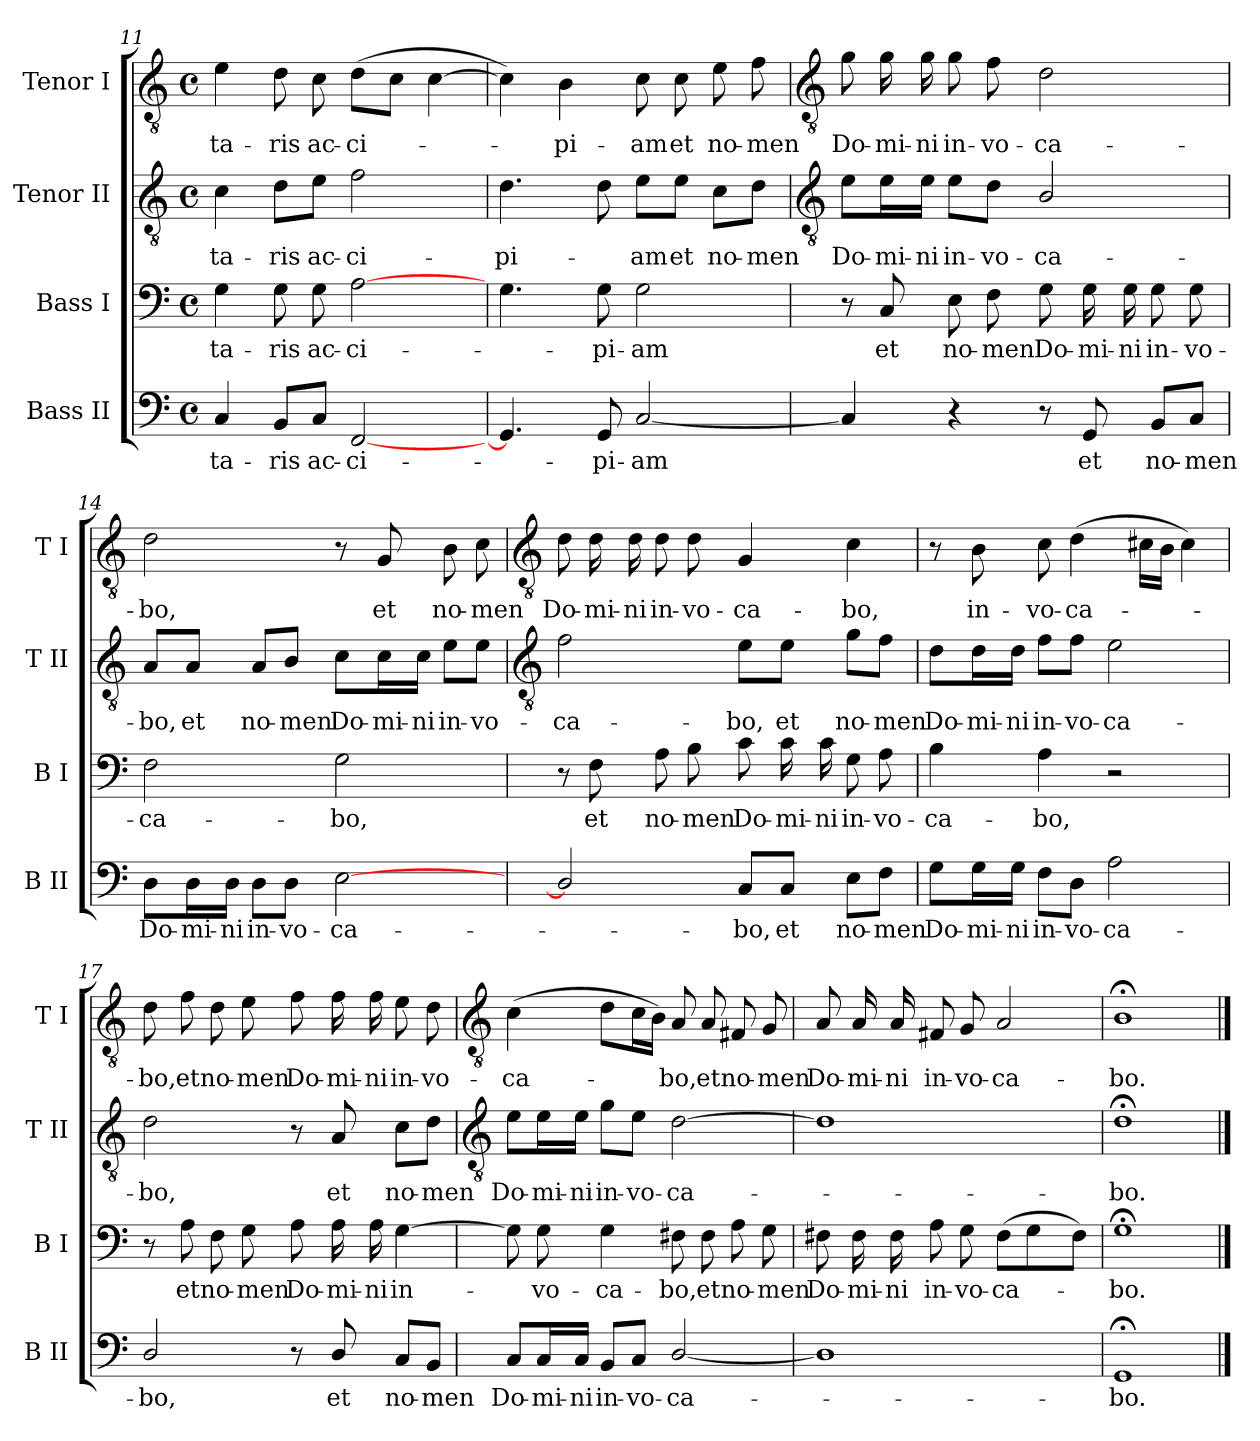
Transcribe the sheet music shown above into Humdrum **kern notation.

**kern	**text	**kern	**text	**kern	**text	**kern	**text
*part4	*part4	*part3	*part3	*part2	*part2	*part1	*part1
*staff4	*staff4	*staff3	*staff3	*staff2	*staff2	*staff1	*staff1
*I"Bass II	*	*I"Bass I	*	*I"Tenor II	*	*I"Tenor I	*
*I'B II	*	*I'B I	*	*I'T II	*	*I'T I	*
*clefF4	*	*clefF4	*	*clefGv2	*	*clefGv2	*
*k[]	*	*k[]	*	*k[]	*	*k[]	*
*C:	*	*C:	*	*C:	*	*C:	*
*M4/4	*	*M4/4	*	*M4/4	*	*M4/4	*
*met(c)	*	*met(c)	*	*met(c)	*	*met(c)	*
=11	=11	=11	=11	=11	=11	=11	=11
!	!LO:LY:b	!	!LO:LY:b	!	!LO:LY:b	!	!LO:LY:b
4C	-ta-	4G	-ta-	4c	-ta-	4e	-ta-
!	!LO:LY:b	!	!LO:LY:b	!	!LO:LY:b	!	!LO:LY:b
8BB/L	-ris	8G	-ris	8d\L	-ris	8d	-ris
!	!LO:LY:b	!	!LO:LY:b	!	!LO:LY:b	!	!LO:LY:b
8C/J	ac-	8G	ac-	8e\J	ac-	8c	ac-
!	!LO:LY:b	!	!LO:LY:b	!	!LO:LY:b	!	!LO:LY:b
[2FF	-ci-	[2A	-ci-	2f	-ci-	(>8dL	-ci-
.	.	.	.	.	.	8cJ	.
.	.	.	.	.	.	[4c	.
=12	=12	=12	=12	=12	=12	=12	=12
!	!	!	!	!	!LO:LY:b	!	!
4.GG]	.	4.G	.	4.d	-pi-	4c])	.
!	!	!	!	!	!	!	!LO:LY:b
.	.	.	.	.	.	4B	pi-
!	!LO:LY:b	!	!LO:LY:b	!	!	!	!
8GG	pi-	8G	pi-	8d	.	.	.
!	!LO:LY:b	!	!LO:LY:b	!	!LO:LY:b	!	!LO:LY:b
[2C	-am	2G	-am	8e\L	-am	8c	-am
!	!	!	!	!	!LO:LY:b	!	!LO:LY:b
.	.	.	.	8e\J	et	8c	et
!	!	!	!	!	!LO:LY:b	!	!LO:LY:b
.	.	.	.	8c\L	no-	8e	no-
!	!	!	!	!	!LO:LY:b	!	!LO:LY:b
.	.	.	.	8d\J	-men	8f	-men
!!LO:LB:g=z
=13	=13	=13	=13	=13	=13	=13	=13
*	*	*	*	*clefGv2	*	*clefGv2	*
!	!	!	!	!	!LO:LY:b	!	!LO:LY:b
4C]	.	8r	.	8e\L	Do-	8g	Do-
!	!	!	!LO:LY:b	!	!LO:LY:b	!	!LO:LY:b
.	.	8C	et	16e\L	-mi-	16g	-mi-
!	!	!	!	!	!LO:LY:b	!	!LO:LY:b
.	.	.	.	16e\JJ	-ni	16g	-ni
!	!	!	!LO:LY:b	!	!LO:LY:b	!	!LO:LY:b
4r	.	8E	no-	8e\L	in-	8g	in-
!	!	!	!LO:LY:b	!	!LO:LY:b	!	!LO:LY:b
.	.	8F	-men	8d\J	-vo-	8f	-vo-
!	!	!	!LO:LY:b	!	!LO:LY:b	!	!LO:LY:b
8r	.	8G	Do-	2B/	-ca-	2d	-ca-
!	!LO:LY:b	!	!LO:LY:b	!	!	!	!
8GG	et	16G	-mi-	.	.	.	.
!	!	!	!LO:LY:b	!	!	!	!
.	.	16G	-ni	.	.	.	.
!	!LO:LY:b	!	!LO:LY:b	!	!	!	!
8BB/L	no-	8G	in-	.	.	.	.
!	!LO:LY:b	!	!LO:LY:b	!	!	!	!
8C/J	-men	8G	-vo-	.	.	.	.
=14	=14	=14	=14	=14	=14	=14	=14
!	!LO:LY:b	!	!LO:LY:b	!	!LO:LY:b	!	!LO:LY:b
8D\L	Do-	2F	-ca-	8A/L	-bo,	2d	-bo,
!	!LO:LY:b	!	!	!	!LO:LY:b	!	!
16D\L	-mi-	.	.	8A/J	et	.	.
!	!LO:LY:b	!	!	!	!	!	!
16D\JJ	-ni	.	.	.	.	.	.
!	!LO:LY:b	!	!	!	!LO:LY:b	!	!
8D\L	in-	.	.	8A/L	no-	.	.
!	!LO:LY:b	!	!	!	!LO:LY:b	!	!
8D\J	-vo-	.	.	8B/J	-men	.	.
!	!LO:LY:b	!	!LO:LY:b	!	!LO:LY:b	!	!
[2E	-ca-	2G	-bo,	8c\L	Do-	8r	.
!	!	!	!	!	!LO:LY:b	!	!LO:LY:b
.	.	.	.	16c\L	-mi-	8G	et
!	!	!	!	!	!LO:LY:b	!	!
.	.	.	.	16c\JJ	-ni	.	.
!	!	!	!	!	!LO:LY:b	!	!LO:LY:b
.	.	.	.	8e\L	in-	8B	no-
!	!	!	!	!	!LO:LY:b	!	!LO:LY:b
.	.	.	.	8e\J	-vo-	8c	-men
!!LO:LB:g=z
=15	=15	=15	=15	=15	=15	=15	=15
*	*	*	*	*clefGv2	*	*clefGv2	*
!	!	!	!	!	!LO:LY:b	!	!LO:LY:b
2D/]	.	8r	.	2f	-ca-	8d	Do-
!	!	!	!LO:LY:b	!	!	!	!LO:LY:b
.	.	8F	et	.	.	16d	-mi-
!	!	!	!	!	!	!	!LO:LY:b
.	.	.	.	.	.	16d	-ni
!	!	!	!LO:LY:b	!	!	!	!LO:LY:b
.	.	8A	no-	.	.	8d	in-
!	!	!	!LO:LY:b	!	!	!	!LO:LY:b
.	.	8B	-men	.	.	8d	-vo-
!	!LO:LY:b	!	!LO:LY:b	!	!LO:LY:b	!	!LO:LY:b
8C/L	bo,	8c	Do-	8e\L	-bo,	4G	-ca-
!	!LO:LY:b	!	!LO:LY:b	!	!LO:LY:b	!	!
8C/J	et	16c	-mi-	8e\J	et	.	.
!	!	!	!LO:LY:b	!	!	!	!
.	.	16c	-ni	.	.	.	.
!	!LO:LY:b	!	!LO:LY:b	!	!LO:LY:b	!	!LO:LY:b
8E\L	no-	8G	in-	8g\L	no-	4c	-bo,
!	!LO:LY:b	!	!LO:LY:b	!	!LO:LY:b	!	!
8F\J	-men	8A	-vo-	8f\J	-men	.	.
=16	=16	=16	=16	=16	=16	=16	=16
!	!LO:LY:b	!	!LO:LY:b	!	!LO:LY:b	!	!
8G\L	Do-	4B	-ca-	8d\L	Do-	8r	.
!	!LO:LY:b	!	!	!	!LO:LY:b	!	!LO:LY:b
16G\L	-mi-	.	.	16d\L	-mi-	8B	in-
!	!LO:LY:b	!	!	!	!LO:LY:b	!	!
16G\JJ	-ni	.	.	16d\JJ	-ni	.	.
!	!LO:LY:b	!	!LO:LY:b	!	!LO:LY:b	!	!LO:LY:b
8F\L	in-	4A	-bo,	8f\L	in-	8c	-vo-
!	!LO:LY:b	!	!	!	!LO:LY:b	!	!LO:LY:b
8D\J	-vo-	.	.	8f\J	-vo-	(>4d	-ca-
!	!LO:LY:b	!	!	!	!LO:LY:b	!	!
2A	-ca-	2r	.	2e	-ca-	.	.
.	.	.	.	.	.	16c#XLL	.
.	.	.	.	.	.	16BJJ	.
.	.	.	.	.	.	4c#)	.
=17	=17	=17	=17	=17	=17	=17	=17
!	!LO:LY:b	!	!	!	!LO:LY:b	!	!LO:LY:b
2D/	-bo,	8r	.	2d	-bo,	8d	bo,
!	!	!	!LO:LY:b	!	!	!	!LO:LY:b
.	.	8A	et	.	.	8f	et
!	!	!	!LO:LY:b	!	!	!	!LO:LY:b
.	.	8F	no-	.	.	8d	no-
!	!	!	!LO:LY:b	!	!	!	!LO:LY:b
.	.	8G	-men	.	.	8e	-men
!	!	!	!LO:LY:b	!	!	!	!LO:LY:b
8r	.	8A	Do-	8r	.	8f	Do-
!	!LO:LY:b	!	!LO:LY:b	!	!LO:LY:b	!	!LO:LY:b
8D/	et	16A	-mi-	8A	et	16f	-mi-
!	!	!	!LO:LY:b	!	!	!	!LO:LY:b
.	.	16A	-ni	.	.	16f	-ni
!	!LO:LY:b	!	!LO:LY:b	!	!LO:LY:b	!	!LO:LY:b
8C/L	no-	[4G	in-	8c\L	no-	8e	in-
!	!LO:LY:b	!	!	!	!LO:LY:b	!	!LO:LY:b
8BB/J	-men	.	.	8d\J	-men	8d	-vo-
!!LO:LB:g=z
=18	=18	=18	=18	=18	=18	=18	=18
*	*	*	*	*clefGv2	*	*clefGv2	*
!	!LO:LY:b	!	!	!	!LO:LY:b	!	!LO:LY:b
8C/L	Do-	8G]	.	8e\L	Do-	(>4c	-ca-
!	!LO:LY:b	!	!LO:LY:b	!	!LO:LY:b	!	!
16C/L	-mi-	8G	vo-	16e\L	-mi-	.	.
!	!LO:LY:b	!	!	!	!LO:LY:b	!	!
16C/JJ	-ni	.	.	16e\JJ	-ni	.	.
!	!LO:LY:b	!	!LO:LY:b	!	!LO:LY:b	!	!
8BB/L	in-	4G	-ca-	8g\L	in-	8dL	.
!	!LO:LY:b	!	!	!	!LO:LY:b	!	!
8C/J	-vo-	.	.	8e\J	-vo-	16cL	.
.	.	.	.	.	.	16BJJ)	.
!	!LO:LY:b	!	!LO:LY:b	!	!LO:LY:b	!	!LO:LY:b
[2D/	-ca-	8F#X	-bo,	[2d	-ca-	8A	bo,
!	!	!	!LO:LY:b	!	!	!	!LO:LY:b
.	.	8F#	et	.	.	8A	et
!	!	!	!LO:LY:b	!	!	!	!LO:LY:b
.	.	8A	no-	.	.	8F#X	no-
!	!	!	!LO:LY:b	!	!	!	!LO:LY:b
.	.	8G	-men	.	.	8G	-men
=19	=19	=19	=19	=19	=19	=19	=19
!	!	!	!LO:LY:b	!	!	!	!LO:LY:b
1D/]	.	8F#X	Do-	1d]	.	8A	Do-
!	!	!	!LO:LY:b	!	!	!	!LO:LY:b
.	.	16F#	-mi-	.	.	16A	-mi-
!	!	!	!LO:LY:b	!	!	!	!LO:LY:b
.	.	16F#	-ni	.	.	16A	-ni
!	!	!	!LO:LY:b	!	!	!	!LO:LY:b
.	.	8A	in-	.	.	8F#X	in-
!	!	!	!LO:LY:b	!	!	!	!LO:LY:b
.	.	8G	-vo-	.	.	8G	-vo-
!	!	!	!LO:LY:b	!	!	!	!LO:LY:b
.	.	(>8F#L	-ca-	.	.	2A	-ca-
.	.	4G	.	.	.	.	.
.	.	8F#J)	.	.	.	.	.
=20	=20	=20	=20	=20	=20	=20	=20
!	!LO:LY:b	!	!LO:LY:b	!	!LO:LY:b	!	!LO:LY:b
1GG;<	bo.	1G;<	bo.	1d;<	bo.	1B;<	-bo.
==	==	==	==	==	==	==	==
*-	*-	*-	*-	*-	*-	*-	*-
